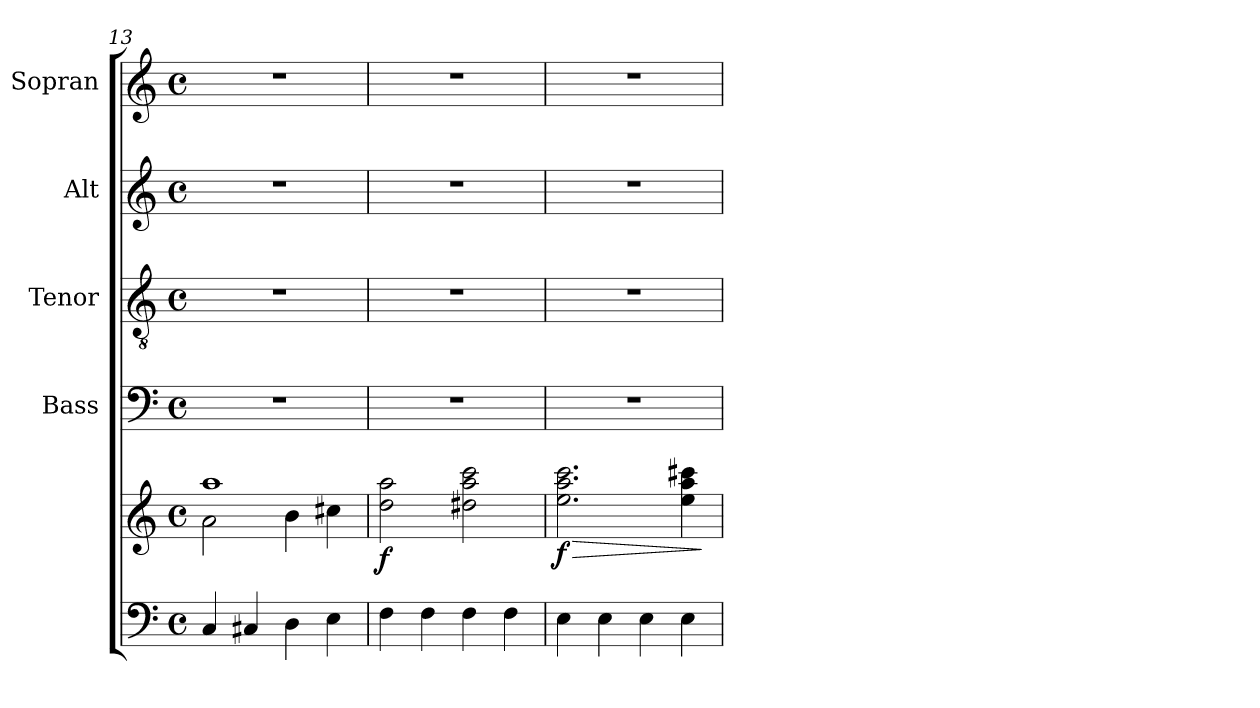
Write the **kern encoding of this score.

**kern	**kern	**dynam	**kern	**kern	**kern	**kern
*part5	*part5	*part5	*part4	*part3	*part2	*part1
*staff6	*staff5	*staff5/6	*staff4	*staff3	*staff2	*staff1
*	*	*	*I"Bass	*I"Tenor	*I"Alt	*I"Sopran
*	*	*	*I'B.	*I'T.	*I'A.	*I'S.
*clefF4	*clefG2	*	*clefF4	*clefGv2	*clefG2	*clefG2
*k[]	*k[]	*	*k[]	*k[]	*k[]	*k[]
*C:	*C:	*	*C:	*C:	*C:	*C:
*M4/4	*M4/4	*	*M4/4	*M4/4	*M4/4	*M4/4
*met(c)	*met(c)	*	*met(c)	*met(c)	*met(c)	*met(c)
=13	=13	=13	=13	=13	=13	=13
*	*^	*	*	*	*	*
4C/	1aa	2a\	.	1r	1r	1r	1r
4C#X/	.	.	.	.	.	.	.
4D\	.	4b\	.	.	.	.	.
4E\	.	4cc#X\	.	.	.	.	.
=14	=14	=14	=14	=14	=14	=14	=14
!	!	!	!LO:DY:b	!	!	!	!
*	*v	*v	*	*	*	*	*
4F\	2dd\ 2aa\	f	1r	1r	1r	1r
4F\	.	.	.	.	.	.
4F\	2dd#X\ 2aa\ 2ccc\	.	.	.	.	.
4F\	.	.	.	.	.	.
=15	=15	=15	=15	=15	=15	=15
!	!	!LO:HP:b	!	!	!	!
!	!	!LO:DY:n=1:b	!	!	!	!
4E\	2.ee\ 2.aa\ 2.ccc\	> f	1r	1r	1r	1r
4E\	.	.	.	.	.	.
4E\	.	.	.	.	.	.
4E\	4ee\ 4aa\ 4ccc#X\	.	.	.	.	.
.	.	]	.	.	.	.
=	=	=	=	=	=	=
*-	*-	*-	*-	*-	*-	*-
